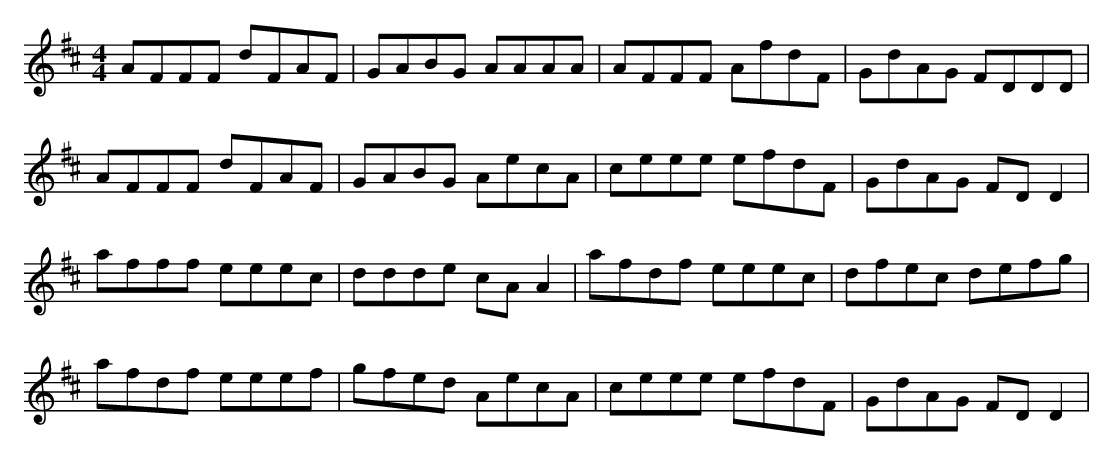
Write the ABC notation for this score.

X:1
M:4/4
K:D
AFFF dFAF|GABG AAAA|AFFF AfdF|GdAG FDDD|
AFFF dFAF|GABG AecA|ceee efdF|GdAG FDD2|
afff eeec|ddde cAA2|afdf eeec|dfec defg|
afdf eeef|gfed AecA|ceee efdF|GdAG FDD2|
